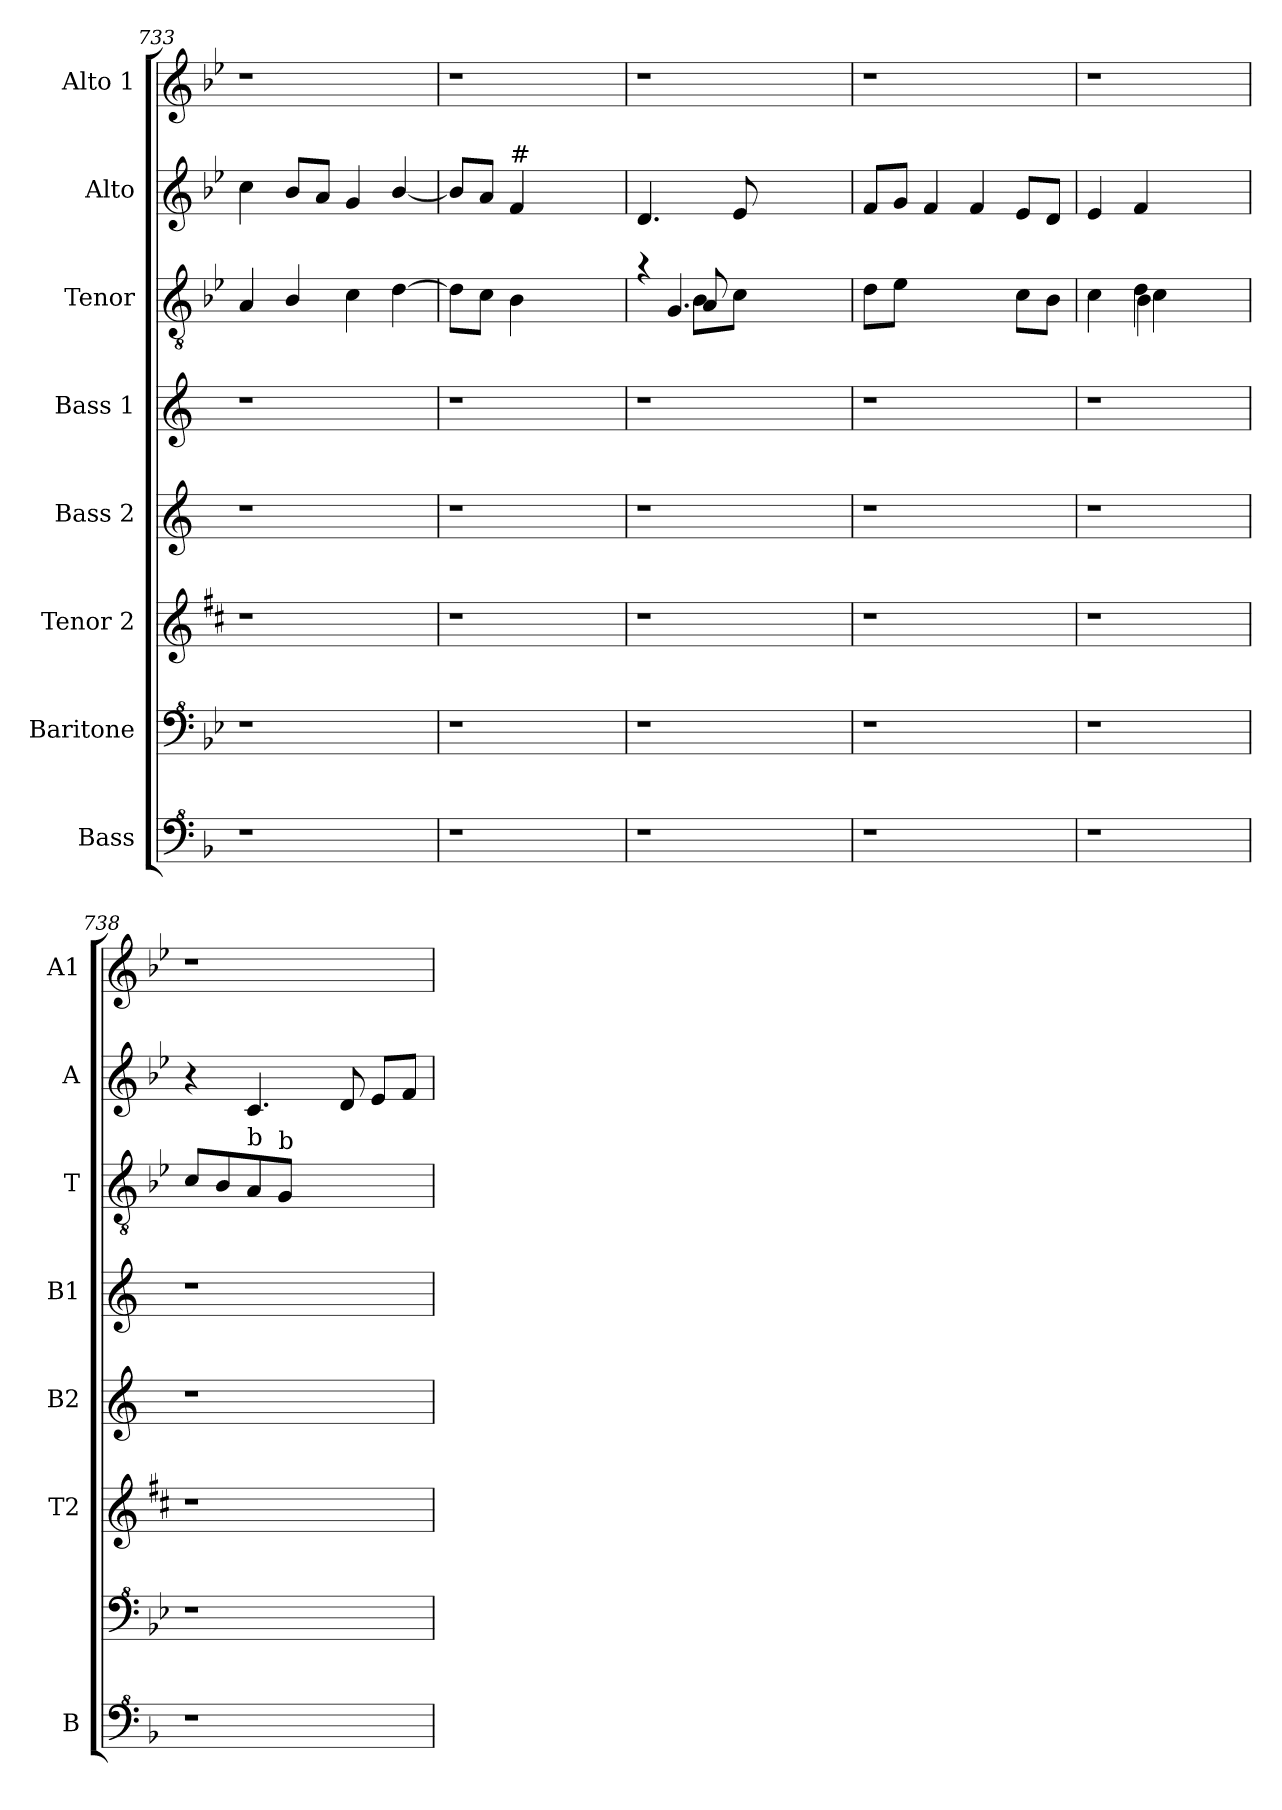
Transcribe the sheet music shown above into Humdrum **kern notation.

**kern	**kern	**kern	**kern	**kern	**kern	**kern	**kern
*part8	*part7	*part6	*part5	*part4	*part3	*part2	*part1
*staff8	*staff7	*staff6	*staff5	*staff4	*staff3	*staff2	*staff1
*I"Bass	*I"Baritone	*I"Tenor 2	*I"Bass 2	*I"Bass 1	*I"Tenor	*I"Alto	*I"Alto 1
*I'B	*	*I'T2	*I'B2	*I'B1	*I'T	*I'A	*I'A1
!!LO:LB:g=z
*clefF^4	*clefF^4	*clefG2	*clefG2	*clefG2	*clefGv2	*clefG2	*clefG2
*	*	*ITrd1c2	*	*	*ITrd1c2	*ITrd1c2	*ITrd1c2
*k[b-]	*k[b-e-]	*k[]	*k[]	*k[]	*k[b-e-a-d-]	*k[b-e-a-d-]	*k[b-e-a-d-]
*F:	*B-:	*C:	*C:	*C:	*A-:	*A-:	*A-:
=733	=733	=733	=733	=733	=733	=733	=733
1r	1r	1r	1r	1r	4G/	4b-\	1r
.	.	.	.	.	4A-/	8a-/L	.
.	.	.	.	.	.	8g/J	.
.	.	.	.	.	4B-\	4f/	.
.	.	.	.	.	[>4c\	[<4a-/	.
=734	=734	=734	=734	=734	=734	=734	=734
1r	1r	1r	1r	1r	8c\L]	8a-/L]	1r
.	.	.	.	.	8B-\J	8g/J	.
!	!	!	!	!	!	!LO:TX:a:t=#	!
.	.	.	.	.	4A-\	4e-/	.
.	.	.	.	.	2ryy	2ryy	.
=735	=735	=735	=735	=735	=735	=735	=735
*	*	*	*	*	*^	*	*
*	*	*	*	*	*	*^	*	*
1r	1r	1r	1r	1r	4ra	8ryy	4ryy	4.c/	1r
.	.	.	.	.	.	4.F/	.	.	.
.	.	.	.	.	8G/	.	8A-\L	.	.
.	.	.	.	.	2ryy	.	8B-\J	8d-/	.
.	.	.	.	.	.	2ryy	2ryy	2ryy	.
.	.	.	.	.	8ryy	.	.	.	.
*	*	*	*	*	*v	*v	*v	*	*
=736	=736	=736	=736	=736	=736	=736	=736
1r	1r	1r	1r	1r	8c\L	8e-/L	1r
.	.	.	.	.	8d-\J	8f/J	.
.	.	.	.	.	2ryy	4e-/	.
.	.	.	.	.	.	4e-/	.
.	.	.	.	.	8B-\L	8d-/L	.
.	.	.	.	.	8A-\J	8c/J	.
=737	=737	=737	=737	=737	=737	=737	=737
*	*	*	*	*	*^	*	*
*	*	*	*	*	*	*^	*	*
1r	1r	1r	1r	1r	4B-\	4ryy	4ryy	4d-/	1r
.	.	.	.	.	4c\	4A-\	4B-\	4e-/	.
.	.	.	.	.	2ryy	2ryy	2ryy	2ryy	.
*	*	*	*	*	*v	*v	*v	*	*
!!LO:LB:g=z
=738	=738	=738	=738	=738	=738	=738	=738
1r	1r	1r	1r	1r	8B-/L	4r	1r
.	.	.	.	.	8A-/	.	.
!	!	!	!	!	!LO:TX:a:t=b	!	!
.	.	.	.	.	8G/	4.B-/	.
!	!	!	!	!	!LO:TX:a:t=b	!	!
.	.	.	.	.	8F/J	.	.
.	.	.	.	.	2ryy	.	.
.	.	.	.	.	.	8c/	.
.	.	.	.	.	.	8d-/L	.
.	.	.	.	.	.	8e-/J	.
=	=	=	=	=	=	=	=
*-	*-	*-	*-	*-	*-	*-	*-
